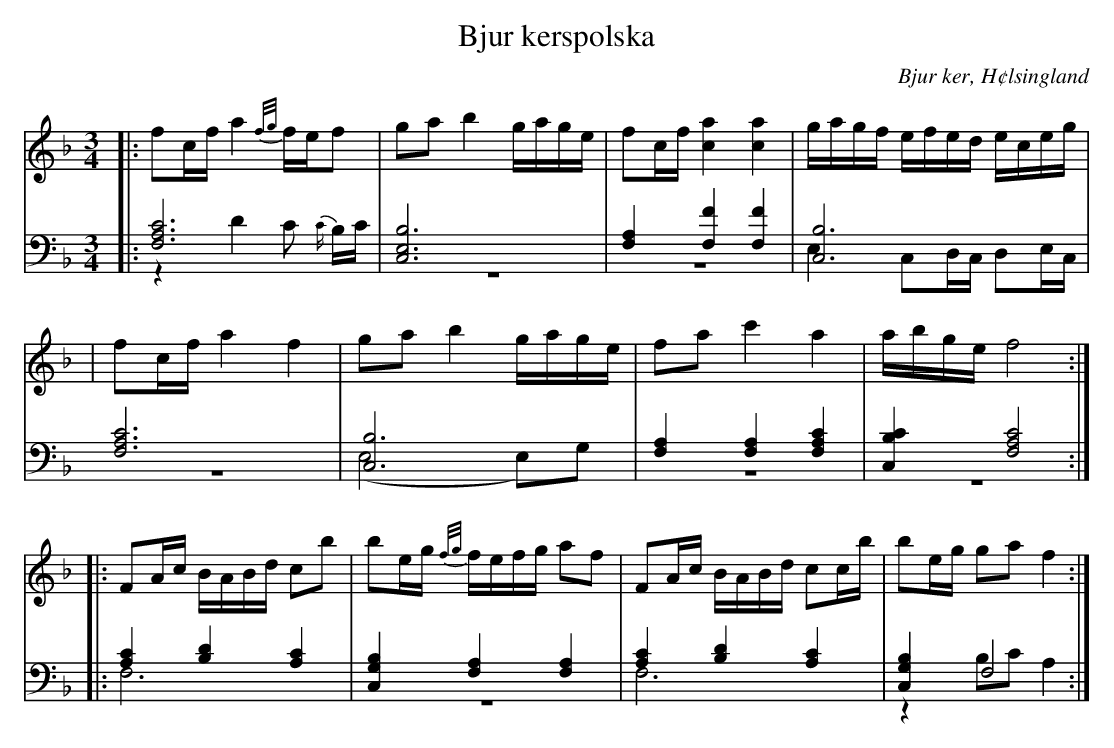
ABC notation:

X:1
T: Bjur kerspolska
O: Bjur ker, H¢lsingland
M: 3/4
L: 1/8
K: F
V:1
V:2
V:3 merge
V: 1
|:fc/f/ a2 {f/g/}f/e/f|ga b2 g/a/g/e/|fc/f/ [c2a2] [c2a2]|g/a/g/f/ e/f/e/d/ e/c/e/g/|
|fc/f/ a2 f2|ga b2 g/a/g/e/|fa c'2 a2| a/b/g/e/ f4:|
|:FA/c/ B/A/B/d/ cb|be/g/ {f/g/}f/e/f/g/ af|FA/c/ B/A/B/d/ cc/b/|be/g/ ga f2:|
V:2 clef=bass
|:[F,6A,6C6]|[C,6E,6B,6]|[F,2A,2] [F,2F2] [F,2F2]|[C,6B,6]|
[F,6A,6C6]|[C,6B,6]|[F,2A,2] [F,2A,2] [F,2A,2C2]|[C,2B,2C2] [F,4A,4C4]:|
 |:[A,2C2] [B,2D2] [A,2C2]|[C,2G,2B,2] [F,2A,2] [F,2A,2]|[A,2C2] [B,2D2] [A,2C2]|[C,2G,2B,2] F,4 :|
V:3 clef=bass
 |:z2D2 C {C/}B,/C/|z6|z6|E,2 C,D,/C,/ D,E,/C,/|
 |z6|(E,4 E,)G,|z6|z6:|
|:F,6|z6|F,6|z2 B,C A,2:|
